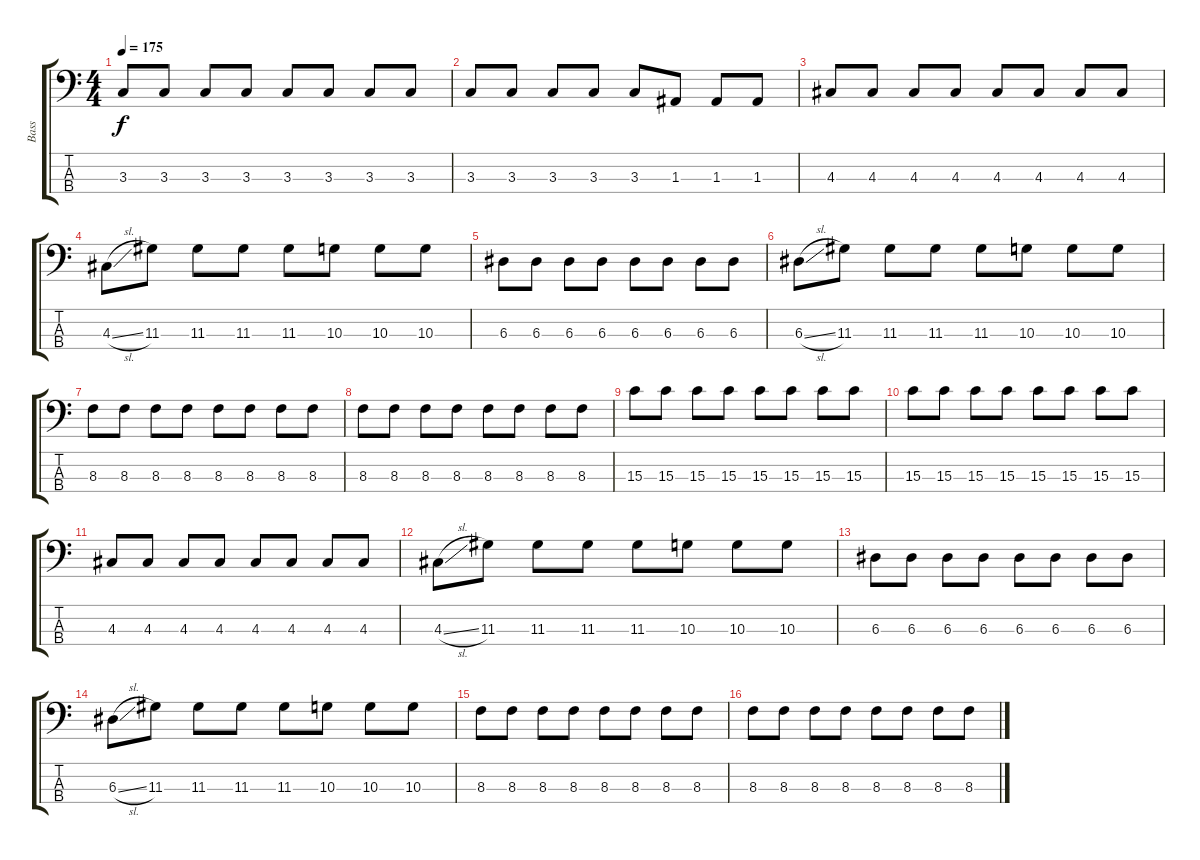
\track ("Bass" "Bass") {instrument electricbassfinger}
\staff {score tabs}
\tuning (G2 D2 A1 E1) {hide}
\ts (4 4)
\tempo 175
\clef f4
\ks c
3.3.8{dy f} 3.3.8 3.3.8 3.3.8 3.3.8 3.3.8 3.3.8 3.3.8 |
3.3.8 3.3.8 3.3.8 3.3.8 3.3.8 1.3.8 1.3.8 1.3.8 |
4.3.8 4.3.8 4.3.8 4.3.8 4.3.8 4.3.8 4.3.8 4.3.8 |
4.3{sl}.8 11.3.8 11.3.8 11.3.8 11.3.8 10.3.8 10.3.8 10.3.8 |
6.3.8 6.3.8 6.3.8 6.3.8 6.3.8 6.3.8 6.3.8 6.3.8 |
6.3{sl}.8 11.3.8 11.3.8 11.3.8 11.3.8 10.3.8 10.3.8 10.3.8 |
8.3.8 8.3.8 8.3.8 8.3.8 8.3.8 8.3.8 8.3.8 8.3.8 |
8.3.8 8.3.8 8.3.8 8.3.8 8.3.8 8.3.8 8.3.8 8.3.8 |
15.3.8 15.3.8 15.3.8 15.3.8 15.3.8 15.3.8 15.3.8 15.3.8 |
15.3.8 15.3.8 15.3.8 15.3.8 15.3.8 15.3.8 15.3.8 15.3.8 |
4.3.8 4.3.8 4.3.8 4.3.8 4.3.8 4.3.8 4.3.8 4.3.8 |
4.3{sl}.8 11.3.8 11.3.8 11.3.8 11.3.8 10.3.8 10.3.8 10.3.8 |
6.3.8 6.3.8 6.3.8 6.3.8 6.3.8 6.3.8 6.3.8 6.3.8 |
6.3{sl}.8 11.3.8 11.3.8 11.3.8 11.3.8 10.3.8 10.3.8 10.3.8 |
8.3.8 8.3.8 8.3.8 8.3.8 8.3.8 8.3.8 8.3.8 8.3.8 |
8.3.8 8.3.8 8.3.8 8.3.8 8.3.8 8.3.8 8.3.8 8.3.8
